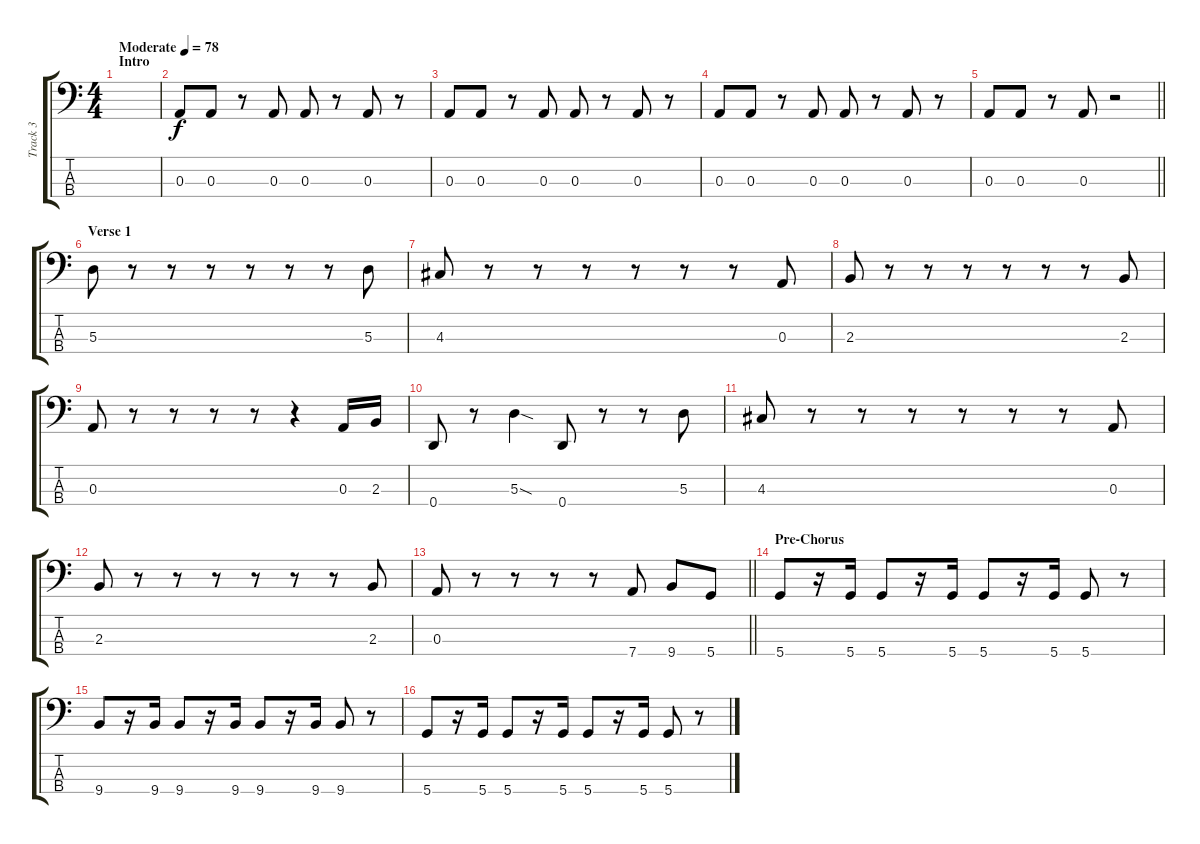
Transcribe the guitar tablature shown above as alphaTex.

\track ("Track 3" "Track 3") {instrument electricbassfinger}
\staff {score tabs}
\tuning (G2 D2 A1 D1) {hide}
\ts (4 4)
\section ("" "Intro")
\tempo (78 "Moderate")
\clef f4
\ks c
|
0.3.8 0.3.8 r.8 0.3.8 0.3.8 r.8 0.3.8 r.8 |
0.3.8 0.3.8 r.8 0.3.8 0.3.8 r.8 0.3.8 r.8 |
0.3.8 0.3.8 r.8 0.3.8 0.3.8 r.8 0.3.8 r.8 |
\barLineRight lightlight
0.3.8 0.3.8 r.8 0.3.8 r.2 |
\section ("" "Verse 1")
5.3.8 r.8 r.8 r.8 r.8 r.8 r.8 5.3.8 |
4.3.8 r.8 r.8 r.8 r.8 r.8 r.8 0.3.8 |
2.3.8 r.8 r.8 r.8 r.8 r.8 r.8 2.3.8 |
0.3.8 r.8 r.8 r.8 r.8 r.4 0.3.16 2.3.16 |
0.4.8 r.8 5.3{sod}.4 0.4.8 r.8 r.8 5.3.8 |
4.3.8 r.8 r.8 r.8 r.8 r.8 r.8 0.3.8 |
2.3.8 r.8 r.8 r.8 r.8 r.8 r.8 2.3.8 |
\barLineRight lightlight
0.3.8 r.8 r.8 r.8 r.8 7.4.8 9.4.8 5.4.8 |
\section ("" "Pre-Chorus")
5.4.8 r.16 5.4.16 5.4.8 r.16 5.4.16 5.4.8 r.16 5.4.16 5.4.8 r.8 |
9.4.8 r.16 9.4.16 9.4.8 r.16 9.4.16 9.4.8 r.16 9.4.16 9.4.8 r.8 |
5.4.8 r.16 5.4.16 5.4.8 r.16 5.4.16 5.4.8 r.16 5.4.16 5.4.8 r.8
